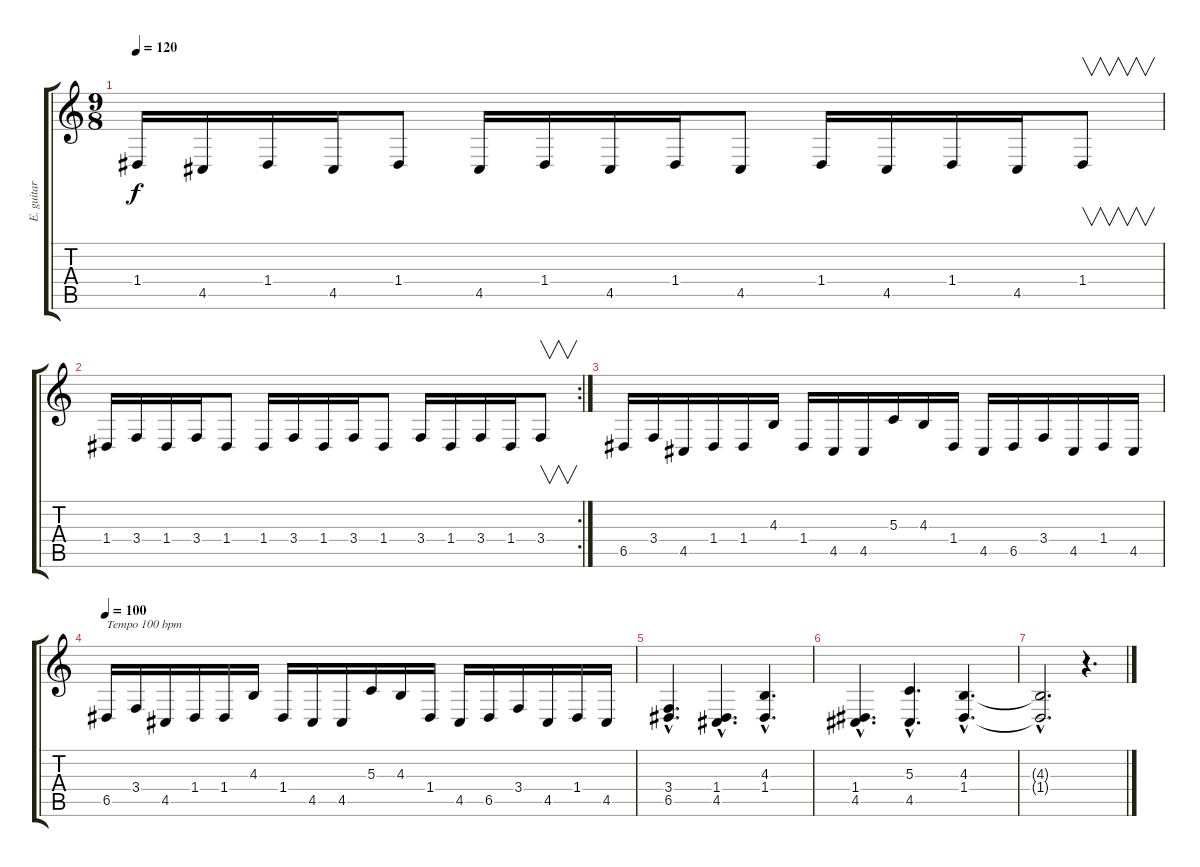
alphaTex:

\track ("E. guitar (sitar pedal)" "E. guitar ") {instrument sitar}
\staff {score tabs}
\tuning (E4 B3 G3 D3 A2 E2) {hide}
\ts (9 8)
\tempo 120
\clef g2
\ks c
1.4.16{dy f} 4.5.16 1.4.16 4.5.16 1.4.8 4.5.16 1.4.16 4.5.16 1.4.16 4.5.8 1.4.16 4.5.16 1.4.16 4.5.16 1.4.8{v} |
\rc 2
1.4.16 3.4.16 1.4.16 3.4.16 1.4.8 1.4.16 3.4.16 1.4.16 3.4.16 1.4.8 3.4.16 1.4.16 3.4.16 1.4.16 3.4.8{v} |
6.5.16 3.4.16 4.5.16 1.4.16 1.4.16 4.3.16 1.4.16 4.5.16 4.5.16 5.3.16 4.3.16 1.4.16 4.5.16 6.5.16 3.4.16 4.5.16 1.4.16 4.5.16 |
\tempo 100
6.5.16{txt "Tempo 100 bpm"} 3.4.16 4.5.16 1.4.16 1.4.16 4.3.16 1.4.16 4.5.16 4.5.16 5.3.16 4.3.16 1.4.16 4.5.16 6.5.16 3.4.16 4.5.16 1.4.16 4.5.16 |
(3.4{hac} 6.5{hac}).4{d} (1.4{hac} 4.5{hac}).4{d} (4.3{hac} 1.4{hac}).4{d} |
(1.4{hac} 4.5{hac}).4{d} (5.3{hac} 4.5{hac}).4{d} (4.3{hac} 1.4{hac}).4{d} |
(4.3{hac t} 1.4{hac t}).2{d} r.4{d}
